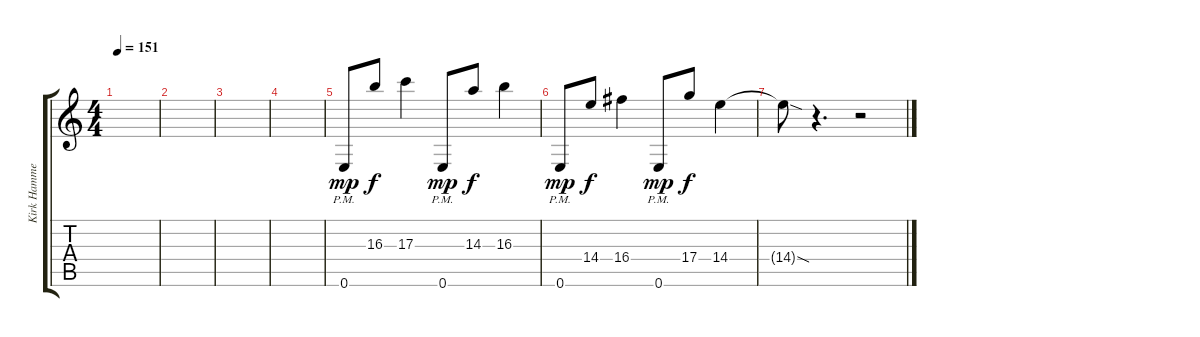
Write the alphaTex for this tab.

\track ("Kirk Hammet" "Kirk Hamme") {instrument distortionguitar}
\staff {score tabs}
\tuning (E4 B3 G3 D3 A2 E2) {hide}
\ts (4 4)
\tempo 151
\clef g2
\ks c
|
|
|
|
0.6{pm}.8{dy mp} 16.3.8{dy f} 17.3.4 0.6{pm}.8{dy mp} 14.3.8{dy f} 16.3.4 |
0.6{pm}.8{dy mp} 14.4.8{dy f} 16.4.4 0.6{pm}.8{dy mp} 17.4.8{dy f} 14.4.4 |
14.4{sod t}.8 r.4{d} r.2
